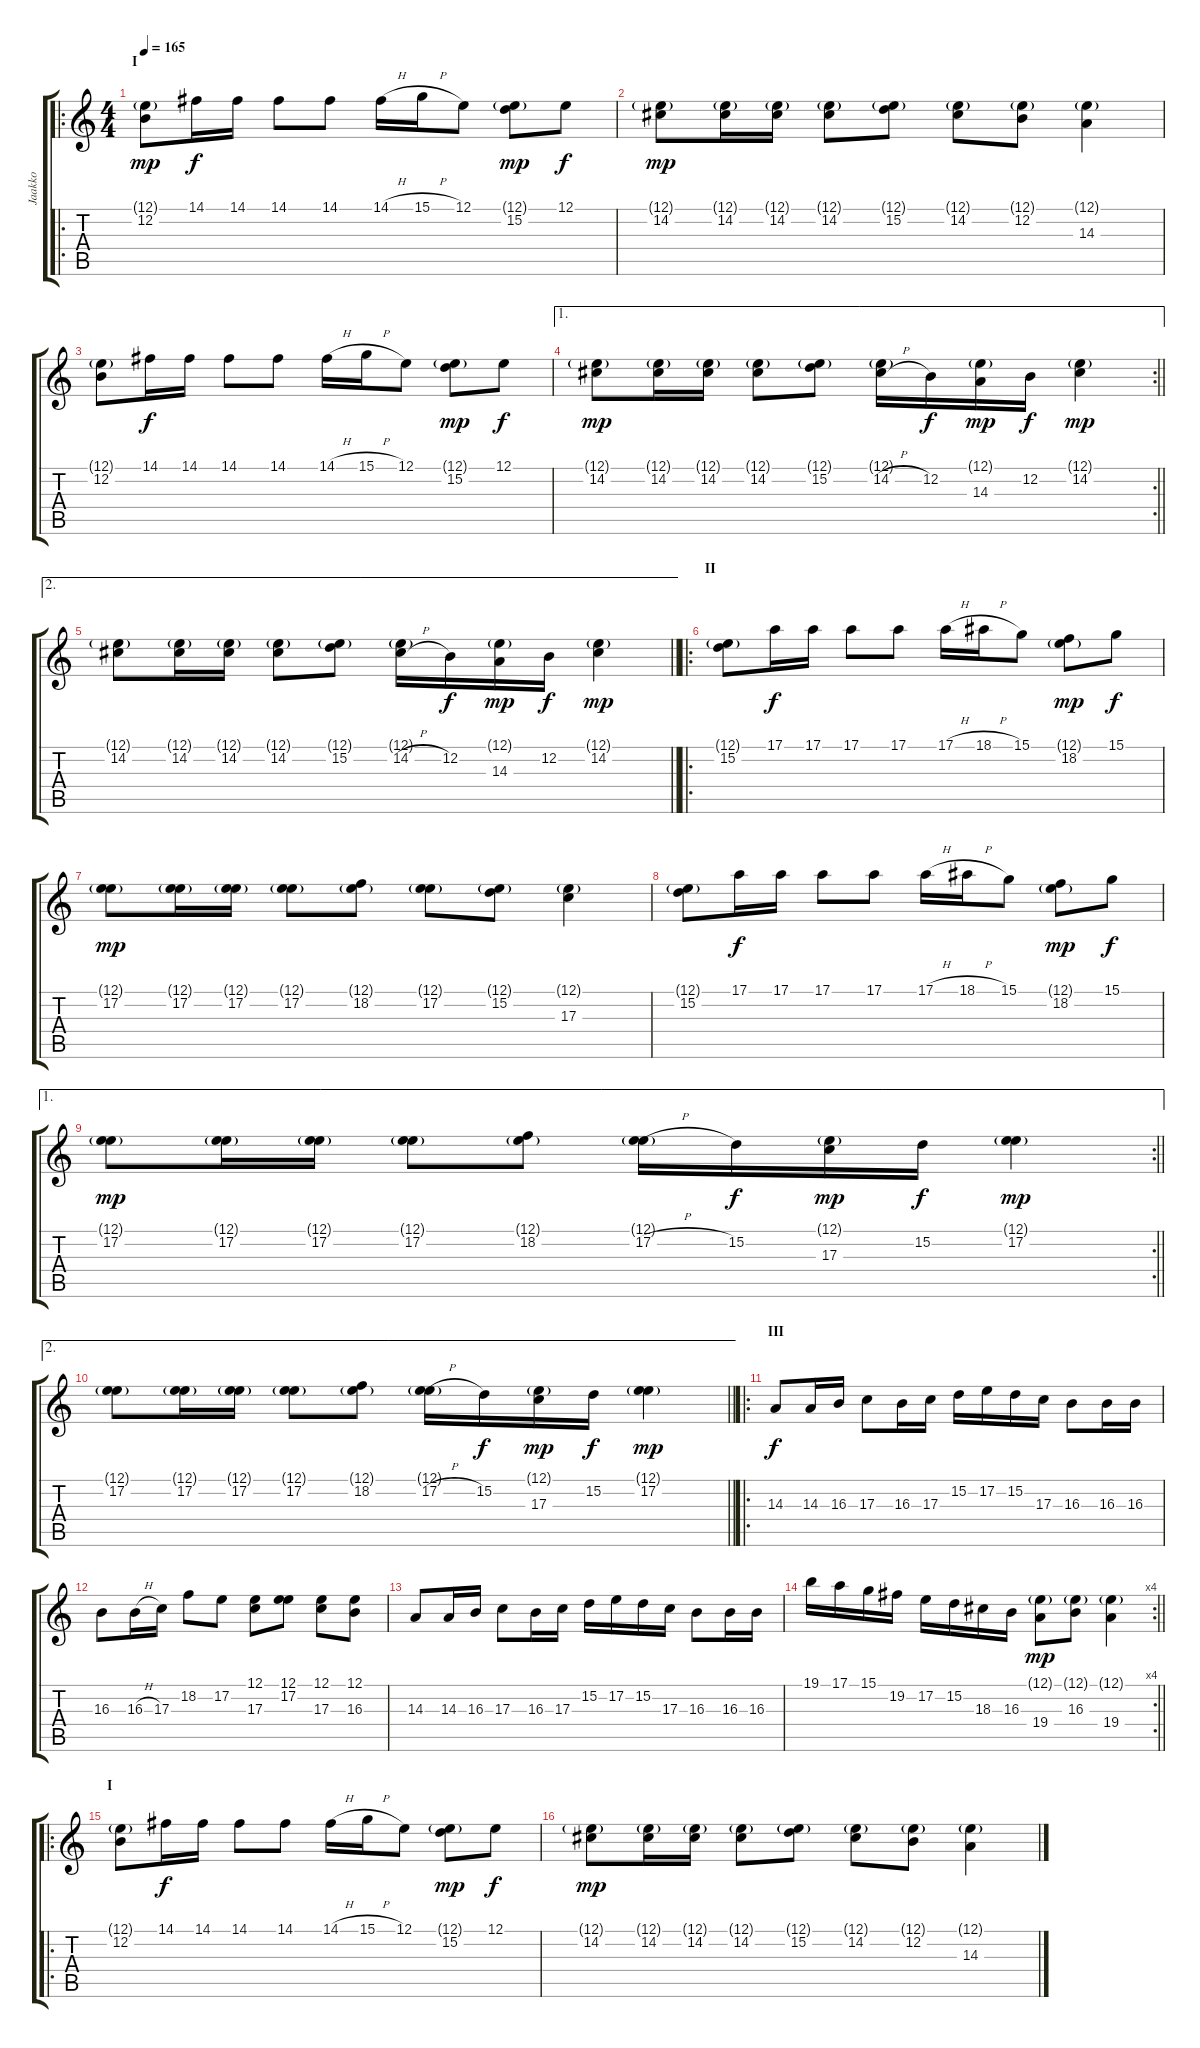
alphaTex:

\track ("Jaakko" "Jaakko") {instrument violin}
\staff {score tabs}
\tuning (E4 B3 G3 D3 A2 E2) {hide}
\ro
\ts (4 4)
\section ("" "I")
\tempo 165
\clef g2
\ks c
(12.1{g} 12.2).8{dy mp instrument violin} 14.1.16{dy f} 14.1.16 14.1.8 14.1.8 14.1{h}.16 15.1{h}.16 12.1.8 (12.1{g} 15.2).8{dy mp} 12.1.8{dy f} |
(12.1{g} 14.2).8{dy mp} (12.1{g} 14.2).16 (12.1{g} 14.2).16 (12.1{g} 14.2).8 (12.1{g} 15.2).8 (12.1{g} 14.2).8 (12.1{g} 12.2).8 (12.1{g} 14.3).4 |
(12.1{g} 12.2).8 14.1.16{dy f} 14.1.16 14.1.8 14.1.8 14.1{h}.16 15.1{h}.16 12.1.8 (12.1{g} 15.2).8{dy mp} 12.1.8{dy f} |
\ae 1
\rc 2
\barLineRight lightlight
(12.1{g} 14.2).8{dy mp} (12.1{g} 14.2).16 (12.1{g} 14.2).16 (12.1{g} 14.2).8 (12.1{g} 15.2).8 (12.1{g} 14.2{h}).16 12.2.16{dy f} (12.1{g} 14.3).16{dy mp} 12.2.16{dy f} (12.1{g} 14.2).4{dy mp} |
\ae 2
\barLineRight lightlight
(12.1{g} 14.2).8 (12.1{g} 14.2).16 (12.1{g} 14.2).16 (12.1{g} 14.2).8 (12.1{g} 15.2).8 (12.1{g} 14.2{h}).16 12.2.16{dy f} (12.1{g} 14.3).16{dy mp} 12.2.16{dy f} (12.1{g} 14.2).4{dy mp} |
\ro
\section ("" "II")
(12.1{g} 15.2).8 17.1.16{dy f} 17.1.16 17.1.8 17.1.8 17.1{h}.16 18.1{h}.16 15.1.8 (12.1{g} 18.2).8{dy mp} 15.1.8{dy f} |
(12.1{g} 17.2).8{dy mp} (12.1{g} 17.2).16 (12.1{g} 17.2).16 (12.1{g} 17.2).8 (12.1{g} 18.2).8 (12.1{g} 17.2).8 (12.1{g} 15.2).8 (12.1{g} 17.3).4 |
(12.1{g} 15.2).8 17.1.16{dy f} 17.1.16 17.1.8 17.1.8 17.1{h}.16 18.1{h}.16 15.1.8 (12.1{g} 18.2).8{dy mp} 15.1.8{dy f} |
\ae 1
\rc 2
\barLineRight lightlight
(12.1{g} 17.2).8{dy mp} (12.1{g} 17.2).16 (12.1{g} 17.2).16 (12.1{g} 17.2).8 (12.1{g} 18.2).8 (12.1{g} 17.2{h}).16 15.2.16{dy f} (12.1{g} 17.3).16{dy mp} 15.2.16{dy f} (12.1{g} 17.2).4{dy mp} |
\ae 2
\barLineRight lightlight
(12.1{g} 17.2).8 (12.1{g} 17.2).16 (12.1{g} 17.2).16 (12.1{g} 17.2).8 (12.1{g} 18.2).8 (12.1{g} 17.2{h}).16 15.2.16{dy f} (12.1{g} 17.3).16{dy mp} 15.2.16{dy f} (12.1{g} 17.2).4{dy mp} |
\ro
\section ("" "III")
14.3.8{dy f} 14.3.16 16.3.16 17.3.8 16.3.16 17.3.16 15.2.16 17.2.16 15.2.16 17.3.16 16.3.8 16.3.16 16.3.16 |
16.3.8 16.3{h}.16 17.3.16 18.2.8 17.2.8 (12.1 17.3).8 (12.1 17.2).8 (12.1 17.3).8 (12.1 16.3).8 |
14.3.8 14.3.16 16.3.16 17.3.8 16.3.16 17.3.16 15.2.16 17.2.16 15.2.16 17.3.16 16.3.8 16.3.16 16.3.16 |
\rc 4
\barLineRight lightlight
19.1.16 17.1.16 15.1.16 19.2.16 17.2.16 15.2.16 18.3.16 16.3.16 (12.1{g} 19.4).8{dy mp} (12.1{g} 16.3).8 (12.1{g} 19.4).4 |
\ro
\section ("" "I")
(12.1{g} 12.2).8 14.1.16{dy f} 14.1.16 14.1.8 14.1.8 14.1{h}.16 15.1{h}.16 12.1.8 (12.1{g} 15.2).8{dy mp} 12.1.8{dy f} |
(12.1{g} 14.2).8{dy mp} (12.1{g} 14.2).16 (12.1{g} 14.2).16 (12.1{g} 14.2).8 (12.1{g} 15.2).8 (12.1{g} 14.2).8 (12.1{g} 12.2).8 (12.1{g} 14.3).4
